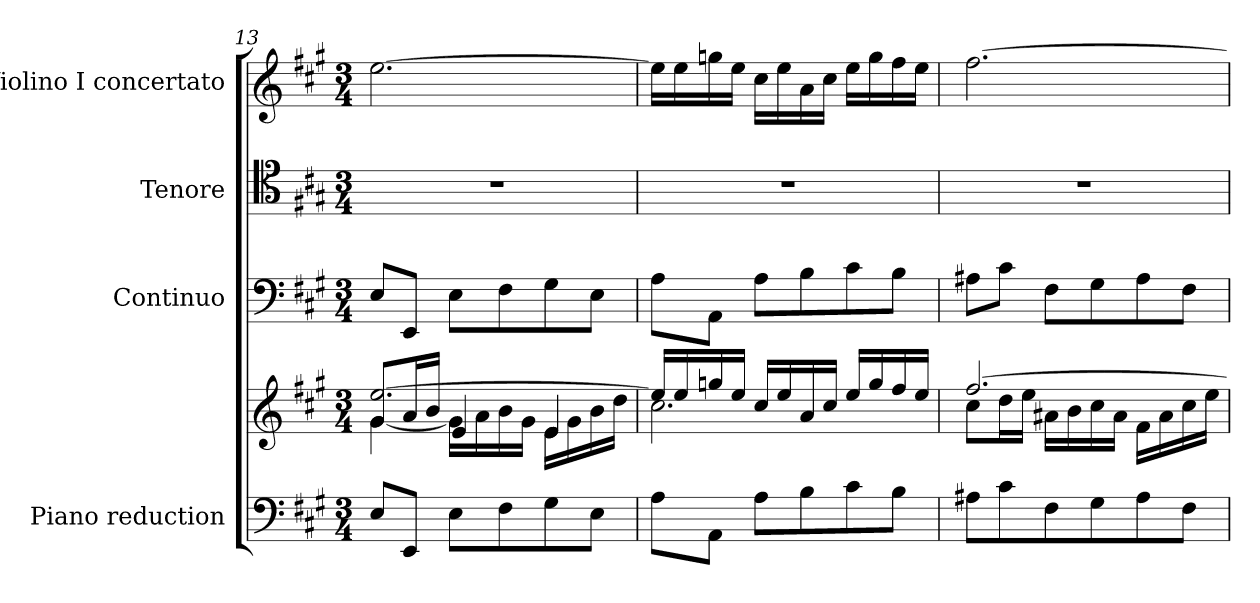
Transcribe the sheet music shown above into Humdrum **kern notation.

**kern	**kern	**kern	**kern	**kern
*part4	*part4	*part3	*part2	*part1
*staff5	*staff4	*staff3	*staff2	*staff1
*I"Piano reduction	*	*I"Continuo	*I"Tenore	*I"Violino I concertato
*I'Pno	*	*	*	*I'Vln
!!LO:PB:g=z
*clefF4	*clefG2	*clefF4	*clefC4	*clefG2
*k[f#c#g#]	*k[f#c#g#]	*k[f#c#g#]	*k[f#c#g#]	*k[f#c#g#]
*M3/4	*M3/4	*M3/4	*M3/4	*M3/4
=13	=13	=13	=13	=13
*	*^	*	*	*
*	*	*^	*	*	*
8E/L	[2.ee/	[4g#\	8g#/L	8E/L	2.r	[2.ee\
8EE/J	.	.	16a/L	8EE/J	.	.
.	.	.	16b/JJ	.	.	.
8E\L	.	16g#\LL]	4e/	8E\L	.	.
.	.	16a\	.	.	.	.
8F#\	.	16b\	.	8F#\	.	.
.	.	16g#\JJ	.	.	.	.
8G#\	.	16e\LL	4e/	8G#\	.	.
.	.	16g#\	.	.	.	.
8E\J	.	16b\	.	8E\J	.	.
.	.	16dd\JJ	.	.	.	.
*	*	*v	*v	*	*	*
=14	=14	=14	=14	=14	=14
8A\L	16ee/LL]	2.cc#\	8A\L	2.r	16ee\LL]
.	16ee/	.	.	.	16ee\
8AA\J	16ggn/	.	8AA\J	.	16ggn\
.	16ee/JJ	.	.	.	16ee\JJ
8A\L	16cc#/LL	.	8A\L	.	16cc#\LL
.	16ee/	.	.	.	16ee\
8B\	16a/	.	8B\	.	16a\
.	16cc#/JJ	.	.	.	16cc#\JJ
8c#\	16ee/LL	.	8c#\	.	16ee\LL
.	16gg/	.	.	.	16gg\
8B\J	16ff#/	.	8B\J	.	16ff#\
.	16ee/JJ	.	.	.	16ee\JJ
=15	=15	=15	=15	=15	=15
8A#X\L	[2.ff#/	8cc#\L	8A#X\L	2.r	[2.ff#\
8c#\	.	16dd\L	8c#\J	.	.
.	.	16ee\JJ	.	.	.
8F#\	.	16a#X\LL	8F#\L	.	.
.	.	16b\	.	.	.
8G#\	.	16cc#\	8G#\	.	.
.	.	16a#\JJ	.	.	.
8A#\	.	16f#\LL	8A#\	.	.
.	.	16a#\	.	.	.
8F#\J	.	16cc#\	8F#\J	.	.
.	.	16ee\JJ	.	.	.
*	*v	*v	*	*	*
=	=	=	=	=
*-	*-	*-	*-	*-
